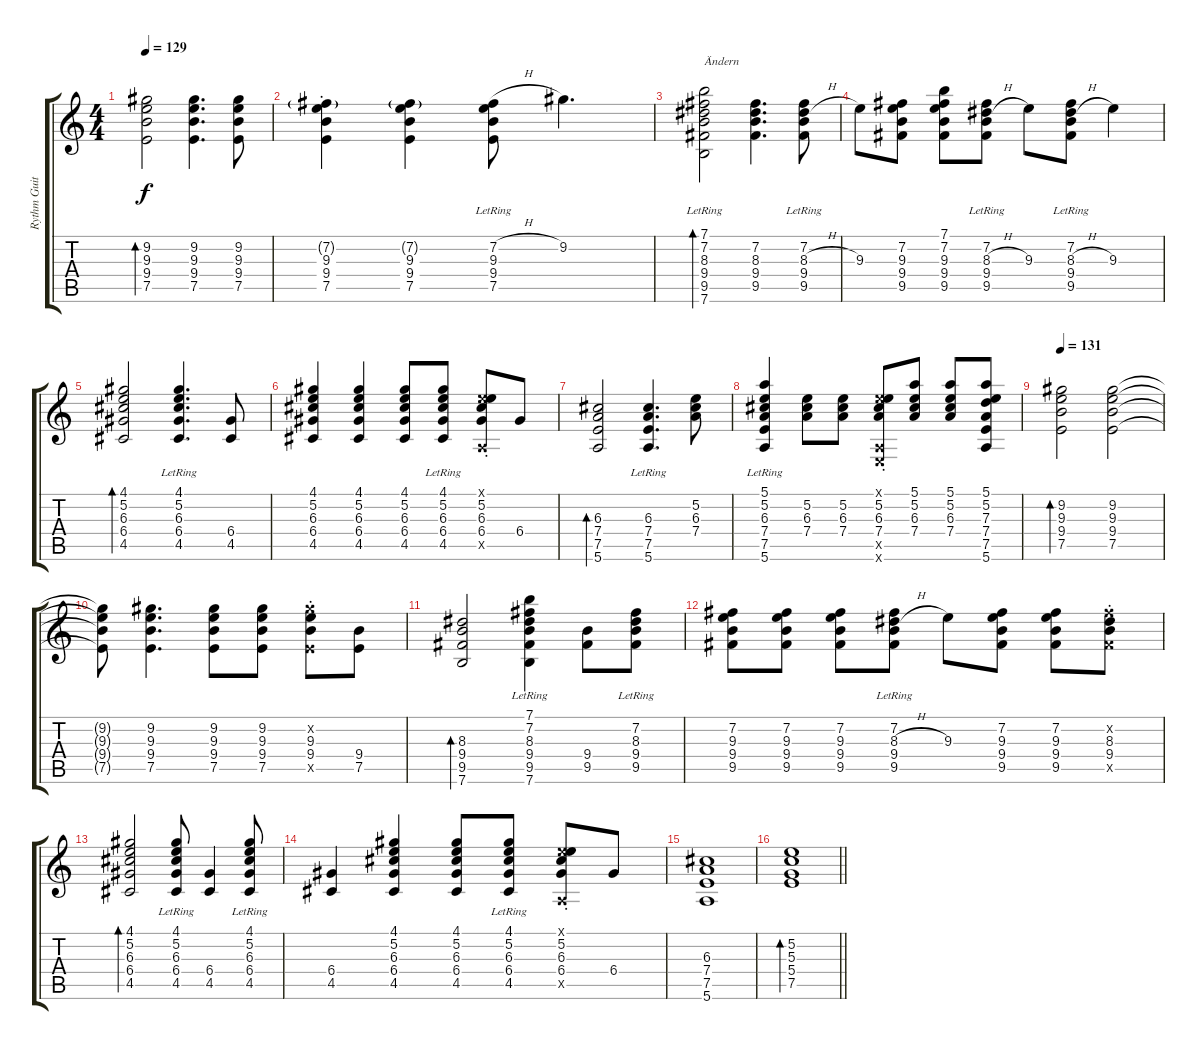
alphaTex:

\track ("Rythm Guitar (Slash)" "Rythm Guit") {instrument electricguitarjazz}
\staff {score tabs}
\tuning (E4 B3 G3 D3 A2 E2) {hide}
\ts (4 4)
\tempo 129
\clef g2
\ks c
(9.2 9.3 9.4 7.5).2{bd 120 dy f} (9.2 9.3 9.4 7.5).4{d} (9.2 9.3 9.4 7.5).8 |
(7.2{g st} 9.3{st} 9.4{st} 7.5{st}).4 (7.2{g} 9.3 9.4 7.5).4 (7.2{h} 9.3{lr} 9.4{lr} 7.5{lr}).8 9.2.4{d} |
(7.1{lr} 7.2{lr} 8.3 9.4 9.5 7.6).2{bd 120 txt "Ändern"} (7.2 8.3 9.4 9.5).4{d} (7.2{lr} 8.3{h} 9.4{lr} 9.5{lr}).8 |
9.3.8 (7.2 9.3 9.4 9.5).8 (7.1 7.2 9.3 9.4 9.5).8 (7.2{lr} 8.3{h} 9.4{lr} 9.5{lr}).8 9.3.8 (7.2{lr} 8.3{h} 9.4{lr} 9.5{lr}).8 9.3.4 |
(4.1 5.2 6.3 6.4 4.5).2{bd 120} (4.1{lr} 5.2{lr} 6.3{lr} 6.4 4.5).4{d} (6.4 4.5).8 |
(4.1 5.2 6.3 6.4 4.5).4 (4.1 5.2 6.3 6.4 4.5).4 (4.1 5.2 6.3 6.4 4.5).8 (4.1{lr} 5.2 6.3 6.4 4.5{lr}).8 (0.1{x} 5.2{st} 6.3{st} 6.4{st} 0.5{x}).8 6.4.8 |
(6.3 7.4 7.5 5.6).2{bd 120} (6.3 7.4 7.5{lr} 5.6{lr}).4{d} (5.2 6.3 7.4).8 |
(5.1{lr} 5.2 6.3 7.4 7.5{lr} 5.6{lr}).4 (5.2 6.3 7.4).8 (5.2 6.3 7.4).8 (0.1{x} 5.2{st} 6.3{st} 7.4{st} 0.5{x} 0.6{x}).8 (5.1 5.2 6.3 7.4).8 (5.1 5.2 6.3 7.4).8 (5.1 5.2 7.3 7.4 7.5 5.6).8 |
\tempo 131
(9.2 9.3 9.4 7.5).2{bd 120} (9.2 9.3 9.4 7.5).2 |
(9.2{t} 9.3{t} 9.4{t} 7.5{t}).8 (9.2 9.3 9.4 7.5).4{d} (9.2 9.3 9.4 7.5).8 (9.2 9.3 9.4 7.5).8 (9.2{x} 9.3{st} 9.4{st} 7.5{x}).8 (9.4 7.5).8 |
(8.3 9.4 9.5 7.6).2{bd 120} (7.1{lr} 7.2{lr} 8.3{lr} 9.4{lr} 9.5 7.6).4 (9.4 9.5).8 (7.2{lr} 8.3 9.4{lr} 9.5{lr}).8 |
(7.2 9.3 9.4 9.5).8 (7.2 9.3 9.4 9.5).8 (7.2 9.3 9.4 9.5).8 (7.2{lr} 8.3{h} 9.4{lr} 9.5{lr}).8 9.3.8 (7.2 9.3 9.4 9.5).8 (7.2 9.3 9.4 9.5).8 (7.2{x} 8.3{st} 9.4{st} 9.5{x}).8 |
(4.1 5.2 6.3 6.4 4.5).2{bd 120} (4.1{lr} 5.2{lr} 6.3{lr} 6.4 4.5).8 (6.4 4.5).4 (4.1{lr} 5.2{lr} 6.3{lr} 6.4 4.5).8 |
(6.4 4.5).4 (4.1 5.2 6.3 6.4 4.5).4 (4.1 5.2 6.3 6.4 4.5).8 (4.1{lr} 5.2 6.3 6.4 4.5{lr}).8 (0.1{x} 5.2{st} 6.3{st} 6.4{st} 0.5{x}).8 6.4.8 |
(6.3 7.4 7.5 5.6).1 |
\barLineRight lightlight
(5.2 5.3 5.4 7.5).1{bd 240}
